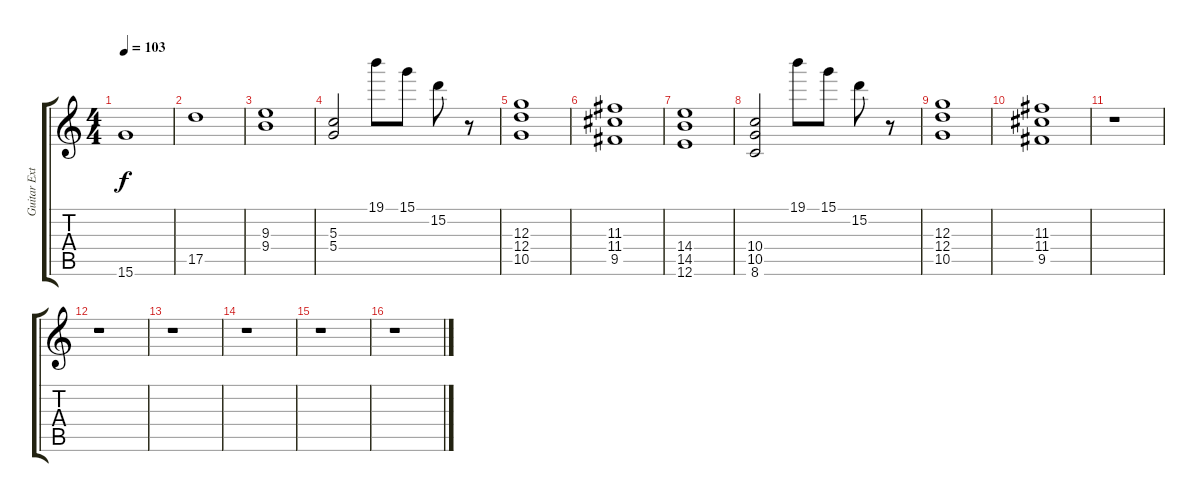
\track ("Guitar Extra" "Guitar Ext") {instrument distortionguitar}
\staff {score tabs}
\tuning (E4 B3 G3 D3 A2 E2) {hide}
\ts (4 4)
\tempo 103
\clef g2
\ks c
15.6.1{dy f} |
17.5.1 |
(9.3 9.4).1 |
(5.3 5.4).2 19.1.8 15.1.8 15.2.8 r.8 |
(12.3 12.4 10.5).1 |
(11.3 11.4 9.5).1 |
(14.4 14.5 12.6).1 |
(10.4 10.5 8.6).2 19.1.8 15.1.8 15.2.8 r.8 |
(12.3 12.4 10.5).1 |
(11.3 11.4 9.5).1 |
r.1 |
r.1 |
r.1 |
r.1 |
r.1 |
r.1
